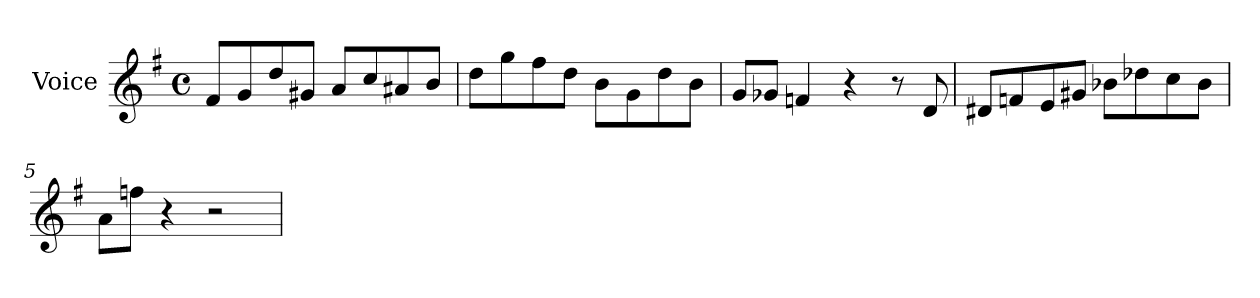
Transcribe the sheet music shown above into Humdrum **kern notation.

**kern
*part1
*staff1
*I"Voice
*I'Voice
*clefG2
*k[f#]
*M4/4
*met(c)
=1
8f#/L
8g/
8dd/
8g#X/J
8a/L
8cc/
8a#X/
8b/J
=2
8dd\L
8gg\
8ff#\
8dd\J
8b\L
8g\
8dd\
8b\J
=3
8g/L
8g-X/J
4fn/
4r
8r
8d/
=4
8d#X/L
8fn/
8e/
8g#X/J
8b-X\L
8dd-X\
8cc\
8b-\J
=5
8a\L
8ffn\J
4r
2rcc
=
*-
